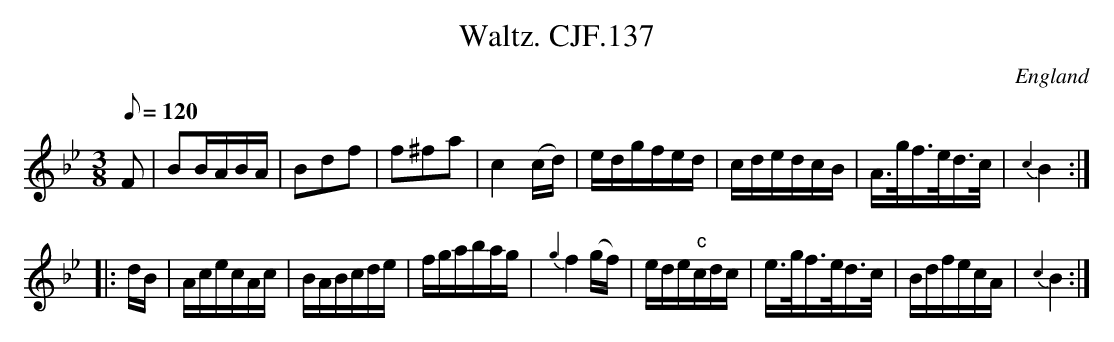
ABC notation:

X:1
T:Waltz. CJF.137
L:1/16
M:3/8
O:England
Q:1/8=120
K:Bb
F2|B2BABA|B2d2f2|f2^f2a2|c4(cd)|\
edgfed|cdedcB|A>gf>ed>c|{c2}B4:|!
|:dB|AcecAc|BABcde|fgabag|{g2}f4(gf)|\
ede" c "cdc|e>gf>ed>c|BdfecA|{c2}B4:|
